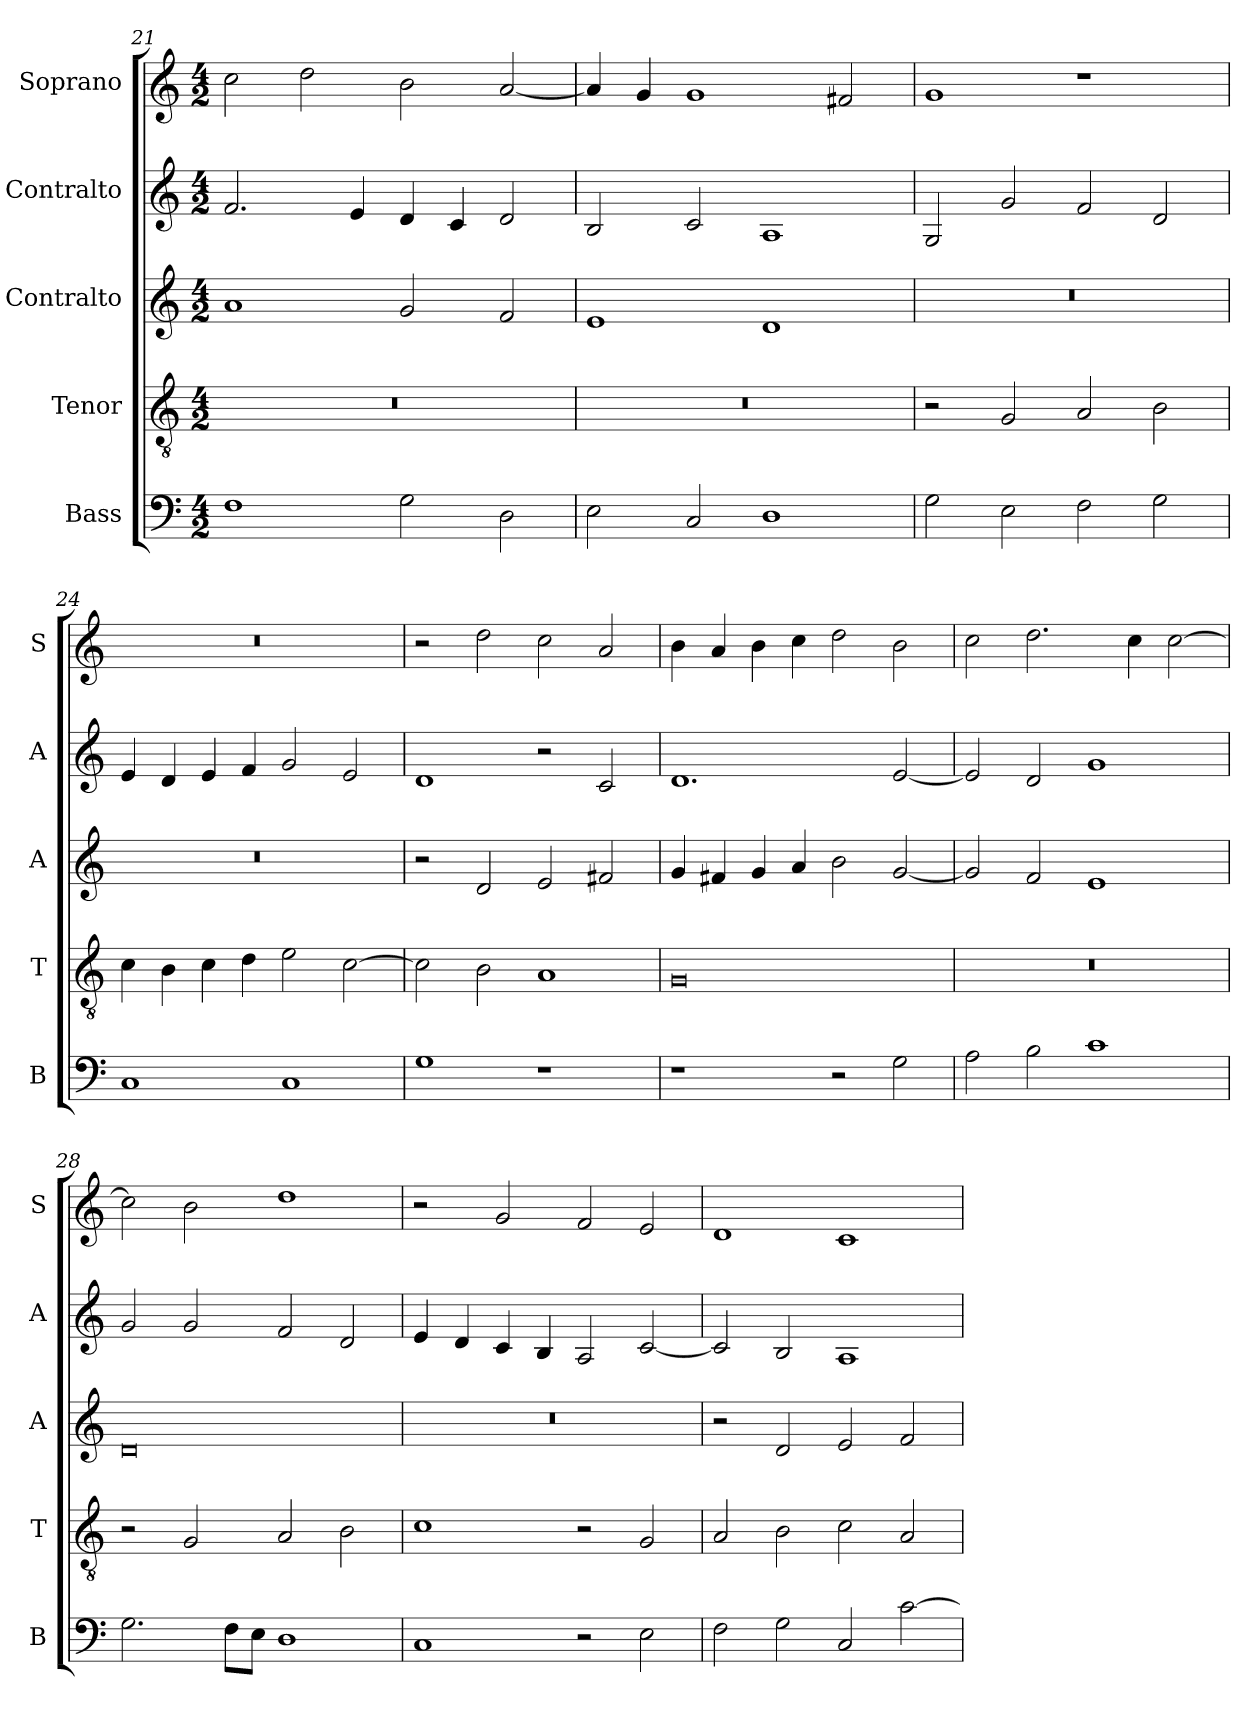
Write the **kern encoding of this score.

**kern	**kern	**kern	**kern	**kern
*part5	*part4	*part3	*part2	*part1
*staff5	*staff4	*staff3	*staff2	*staff1
*I"Bass	*I"Tenor	*I"Contralto	*I"Contralto	*I"Soprano
*I'B	*I'T	*I'A	*I'A	*I'S
*clefF4	*clefGv2	*clefG2	*clefG2	*clefG2
*k[]	*k[]	*k[]	*k[]	*k[]
*C:ion	*C:ion	*C:ion	*C:ion	*C:ion
*M4/2	*M4/2	*M4/2	*M4/2	*M4/2
=21	=21	=21	=21	=21
1F	0r	1a	2.f	2cc
.	.	.	.	2dd
.	.	.	4e	.
2G	.	2g	4d	2b
.	.	.	4c	.
2D	.	2f	2d	[2a
=22	=22	=22	=22	=22
2E	0r	1e	2B	4a]
.	.	.	.	4g
2C	.	.	2c	1g
1D	.	1d	1A	.
.	.	.	.	2f#X
=23	=23	=23	=23	=23
2G	2r	0r	2G	1g
2E	2G	.	2g	.
2F	2A	.	2f	1r
2G	2B	.	2d	.
=24	=24	=24	=24	=24
1C	4c	0r	4e	0r
.	4B	.	4d	.
.	4c	.	4e	.
.	4d	.	4f	.
1C	2e	.	2g	.
.	[2c	.	2e	.
=25	=25	=25	=25	=25
1G	2c]	2r	1d	2r
.	2B	2d	.	2dd
1r	1A	2e	2r	2cc
.	.	2f#X	2c	2a
=26	=26	=26	=26	=26
1r	0G	4g	1.d	4b
.	.	4f#X	.	4a
.	.	4g	.	4b
.	.	4a	.	4cc
2r	.	2b	.	2dd
2G	.	[2g	[2e	2b
=27	=27	=27	=27	=27
2A	0r	2g]	2e]	2cc
2B	.	2f	2d	2.dd
1c	.	1e	1g	.
.	.	.	.	4cc
.	.	.	.	[2cc
=28	=28	=28	=28	=28
2.G	2r	0d	2g	2cc]
.	2G	.	2g	2b
8F\L	.	.	.	.
8E\J	.	.	.	.
1D	2A	.	2f	1dd
.	2B	.	2d	.
=29	=29	=29	=29	=29
1C	1c	0r	4e	2r
.	.	.	4d	.
.	.	.	4c	2g
.	.	.	4B	.
2r	2r	.	2A	2f
2E	2G	.	[2c	2e
=30	=30	=30	=30	=30
2F	2A	2r	2c]	1d
2G	2B	2d	2B	.
2C	2c	2e	1A	1c
[2c	2A	2f	.	.
=	=	=	=	=
*-	*-	*-	*-	*-
